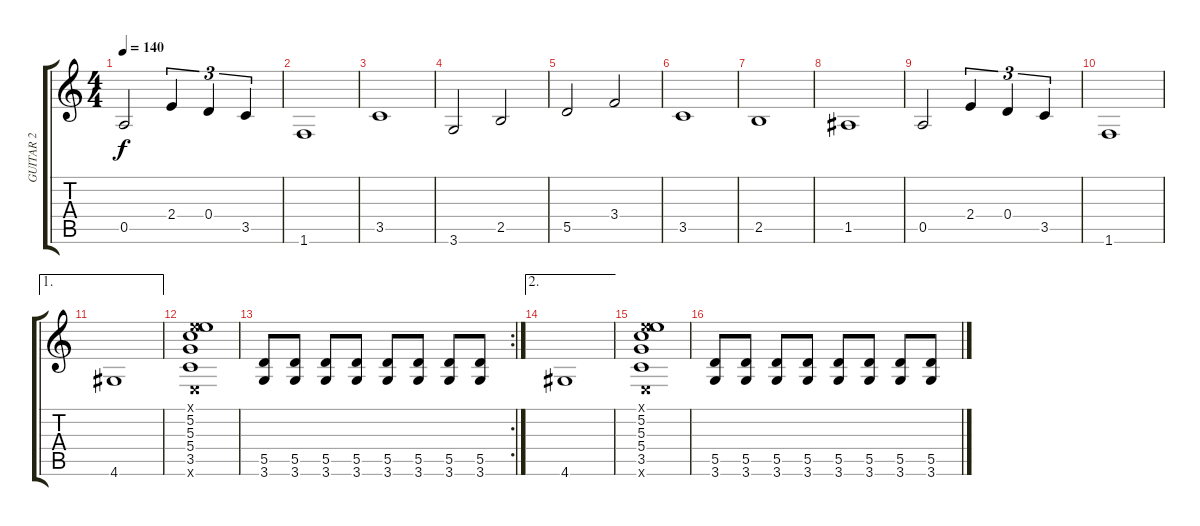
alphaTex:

\track ("GUITAR 2" "GUITAR 2") {instrument acousticguitarnylon}
\staff {score tabs}
\tuning (E4 B3 G3 D3 A2 E2) {hide}
\ts (4 4)
\tempo 140
\clef g2
\ks c
0.5.2{dy f} 2.4.4{tu (3 2)} 0.4.4{tu (3 2)} 3.5.4{tu (3 2)} |
1.6.1 |
3.5.1 |
3.6.2 2.5.2 |
5.5.2 3.4.2 |
3.5.1 |
2.5.1 |
1.5.1 |
0.5.2 2.4.4{tu (3 2)} 0.4.4{tu (3 2)} 3.5.4{tu (3 2)} |
1.6.1 |
\ae 1
4.6.1 |
(0.1{x} 5.2 5.3 5.4 3.5 0.6{x}).1 |
\rc 2
(5.5 3.6).8 (5.5 3.6).8 (5.5 3.6).8 (5.5 3.6).8 (5.5 3.6).8 (5.5 3.6).8 (5.5 3.6).8 (5.5 3.6).8 |
\ae 2
4.6.1 |
(0.1{x} 5.2 5.3 5.4 3.5 0.6{x}).1 |
\ks aminor
(5.5 3.6).8{balance 8} (5.5 3.6).8 (5.5 3.6).8 (5.5 3.6).8 (5.5 3.6).8 (5.5 3.6).8 (5.5 3.6).8 (5.5 3.6).8
